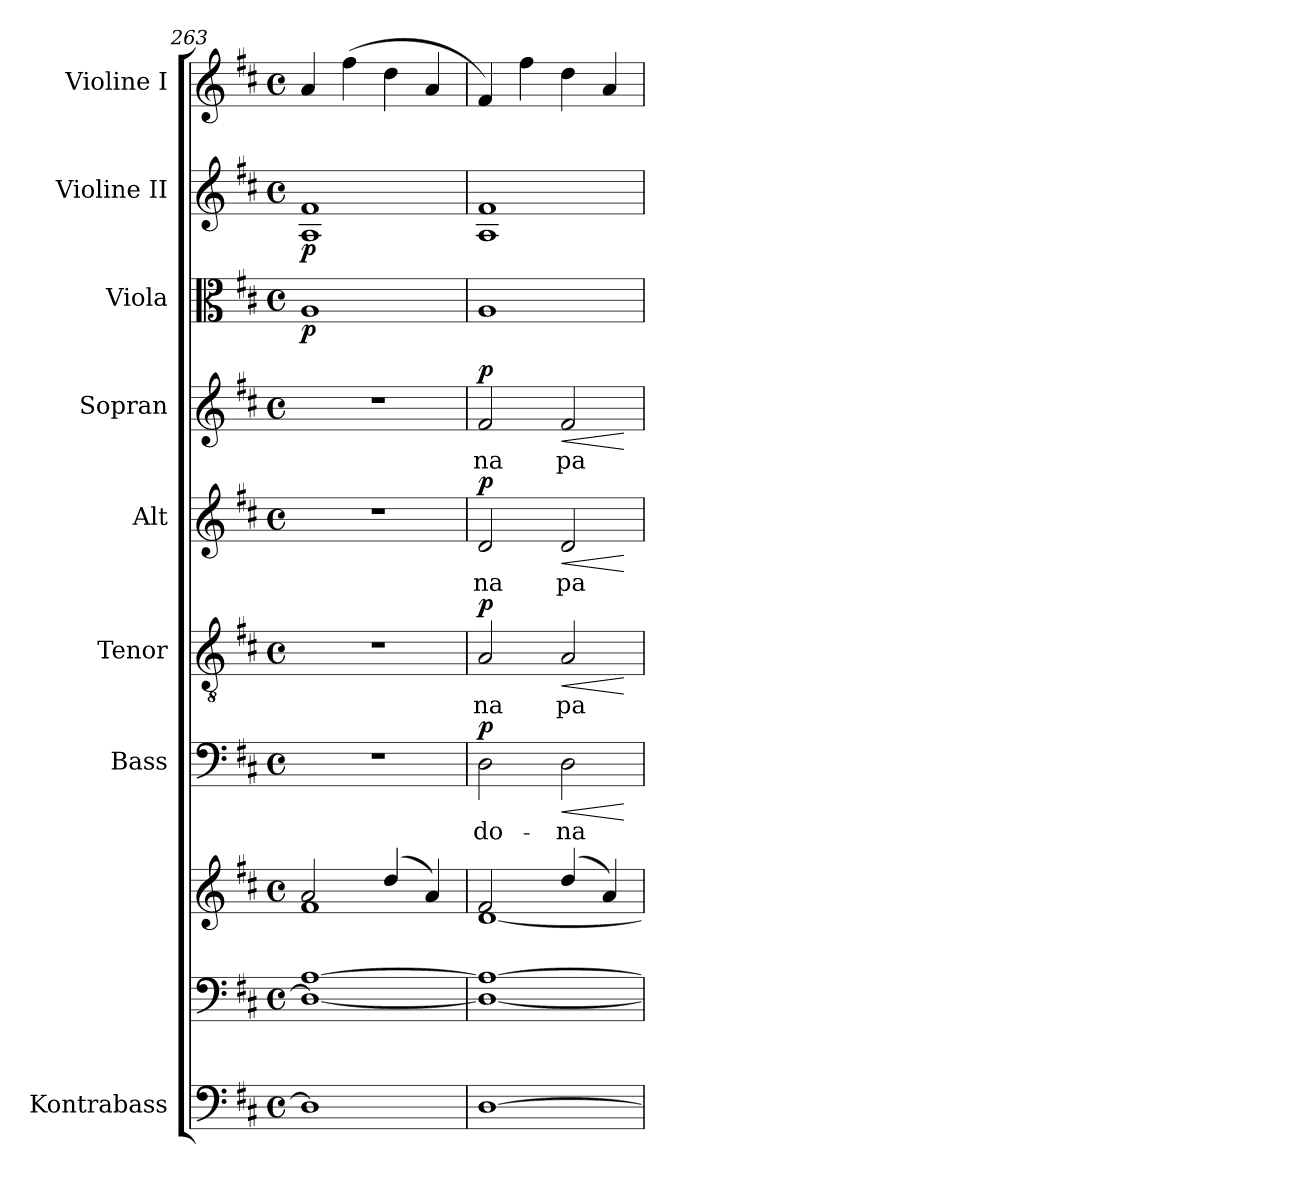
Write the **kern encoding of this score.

**kern	**kern	**kern	**kern	**text	**dynam	**kern	**text	**dynam	**kern	**text	**dynam	**kern	**text	**dynam	**kern	**dynam	**kern	**dynam	**kern
*part9	*part8	*part8	*part7	*part7	*part7	*part6	*part6	*part6	*part5	*part5	*part5	*part4	*part4	*part4	*part3	*part3	*part2	*part2	*part1
*staff10	*staff9	*staff8	*staff7	*staff7	*staff7	*staff6	*staff6	*staff6	*staff5	*staff5	*staff5	*staff4	*staff4	*staff4	*staff3	*staff3	*staff2	*staff2	*staff1
*I"Kontrabass	*	*	*I"Bass	*	*	*I"Tenor	*	*	*I"Alt	*	*	*I"Sopran	*	*	*I"Viola	*	*I"Violine II	*	*I"Violine I
*I'Kb.	*	*	*I'B.	*	*	*I'T.	*	*	*I'A.	*	*	*I'S.	*	*	*I'Vla.	*	*I'Vl. II	*	*I'Vl. I
*clefF4	*clefF4	*clefG2	*clefF4	*	*	*clefGv2	*	*	*clefG2	*	*	*clefG2	*	*	*clefC3	*	*clefG2	*	*clefG2
*ITrd7c12	*	*	*	*	*	*	*	*	*	*	*	*	*	*	*	*	*	*	*
*k[f#c#]	*k[f#c#]	*k[f#c#]	*k[f#c#]	*	*	*k[f#c#]	*	*	*k[f#c#]	*	*	*k[f#c#]	*	*	*k[f#c#]	*	*k[f#c#]	*	*k[f#c#]
*D:	*D:	*D:	*D:	*	*	*D:	*	*	*D:	*	*	*D:	*	*	*D:	*	*D:	*	*D:
*M4/4	*M4/4	*M4/4	*M4/4	*	*	*M4/4	*	*	*M4/4	*	*	*M4/4	*	*	*M4/4	*	*M4/4	*	*M4/4
*met(c)	*met(c)	*met(c)	*met(c)	*	*	*met(c)	*	*	*met(c)	*	*	*met(c)	*	*	*met(c)	*	*met(c)	*	*met(c)
=263	=263	=263	=263	=263	=263	=263	=263	=263	=263	=263	=263	=263	=263	=263	=263	=263	=263	=263	=263
*	*^	*^	*	*	*	*	*	*	*	*	*	*	*	*	*	*	*	*	*
!	!	!	!	!	!	!	!	!	!	!	!	!	!	!	!	!	!	!LO:DY:b	!	!LO:DY:b	!
1DD]	[>1A	1D_	2a/	1f#	1r	.	.	1r	.	.	1r	.	.	1r	.	.	1A	p	1A 1f#	p	4a/
.	.	.	.	.	.	.	.	.	.	.	.	.	.	.	.	.	.	.	.	.	(>4ff#\
.	.	.	(4dd/	.	.	.	.	.	.	.	.	.	.	.	.	.	.	.	.	.	4dd\
.	.	.	4a/)	.	.	.	.	.	.	.	.	.	.	.	.	.	.	.	.	.	4a/
=264	=264	=264	=264	=264	=264	=264	=264	=264	=264	=264	=264	=264	=264	=264	=264	=264	=264	=264	=264	=264	=264
!	!	!	!	!	!	!LO:LY:b	!LO:DY:a	!	!LO:LY:b	!LO:DY:a	!	!LO:LY:b	!LO:DY:a	!	!LO:LY:b	!LO:DY:a	!	!	!	!	!
[1DD	1A_	1D_	2f#/	[<1d	2D\	do-	p	2A/	-na	p	2d/	-na	p	2f#/	-na	p	1A	.	1A 1f#	.	4f#/)
.	.	.	.	.	.	.	.	.	.	.	.	.	.	.	.	.	.	.	.	.	4ff#\
!	!	!	!	!	!	!LO:LY:b	!LO:HP:b	!	!LO:LY:b	!LO:HP:b	!	!LO:LY:b	!LO:HP:b	!	!LO:LY:b	!LO:HP:b	!	!	!	!	!
.	.	.	(4dd/	.	2D\	-na	<	2A/	pa-	<	2d/	pa-	<	2f#/	pa-	<	.	.	.	.	4dd\
.	.	.	4a/)	.	.	.	.	.	.	.	.	.	.	.	.	.	.	.	.	.	4a/
*	*v	*v	*	*	*	*	*	*	*	*	*	*	*	*	*	*	*	*	*	*	*
*	*	*v	*v	*	*	*	*	*	*	*	*	*	*	*	*	*	*	*	*	*
.	.	.	.	.	[	.	.	[	.	.	[	.	.	[	.	.	.	.	.
=	=	=	=	=	=	=	=	=	=	=	=	=	=	=	=	=	=	=	=
*-	*-	*-	*-	*-	*-	*-	*-	*-	*-	*-	*-	*-	*-	*-	*-	*-	*-	*-	*-
